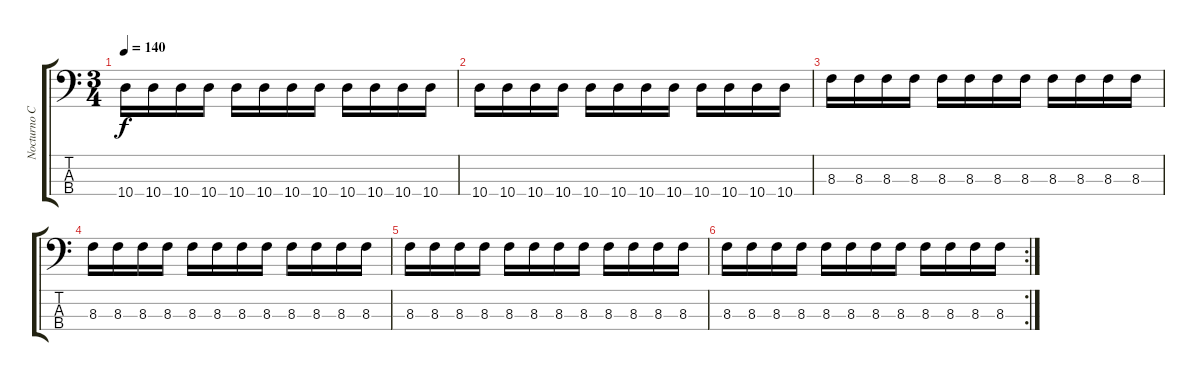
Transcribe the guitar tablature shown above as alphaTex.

\track ("Nocturno Culto" "Nocturno C") {instrument synthbass2}
\staff {score tabs}
\tuning (G2 D2 A1 E1) {hide}
\ts (3 4)
\tempo 140
\clef f4
\ks c
10.4.16{dy f} 10.4.16 10.4.16 10.4.16 10.4.16 10.4.16 10.4.16 10.4.16 10.4.16 10.4.16 10.4.16 10.4.16 |
10.4.16 10.4.16 10.4.16 10.4.16 10.4.16 10.4.16 10.4.16 10.4.16 10.4.16 10.4.16 10.4.16 10.4.16 |
8.3.16 8.3.16 8.3.16 8.3.16 8.3.16 8.3.16 8.3.16 8.3.16 8.3.16 8.3.16 8.3.16 8.3.16 |
8.3.16 8.3.16 8.3.16 8.3.16 8.3.16 8.3.16 8.3.16 8.3.16 8.3.16 8.3.16 8.3.16 8.3.16 |
8.3.16 8.3.16 8.3.16 8.3.16 8.3.16 8.3.16 8.3.16 8.3.16 8.3.16 8.3.16 8.3.16 8.3.16 |
\rc 2
8.3.16 8.3.16 8.3.16 8.3.16 8.3.16 8.3.16 8.3.16 8.3.16 8.3.16 8.3.16 8.3.16 8.3.16
